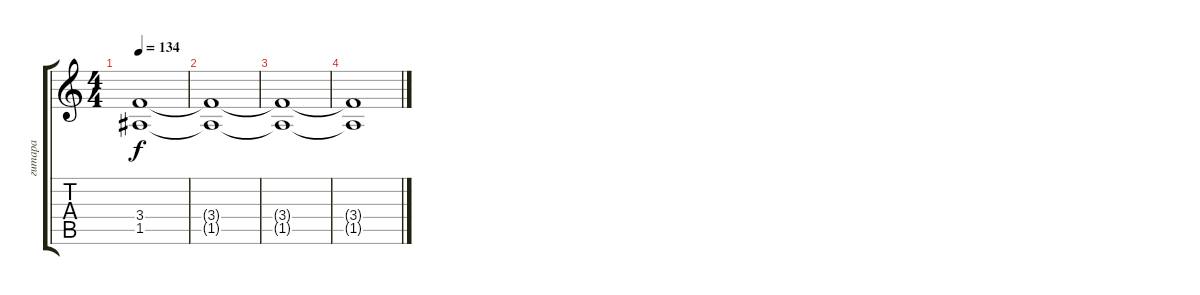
\track ("гитара" "гитара") {instrument overdrivenguitar}
\staff {score tabs}
\tuning (E4 B3 G3 D3 A2 E2) {hide}
\ts (4 4)
\tempo 134
\clef g2
\ks c
(3.4{t} 1.5{t}).1{dy f} |
(3.4{t} 1.5{t}).1 |
(3.4{t} 1.5{t}).1 |
(3.4{t} 1.5{t}).1
